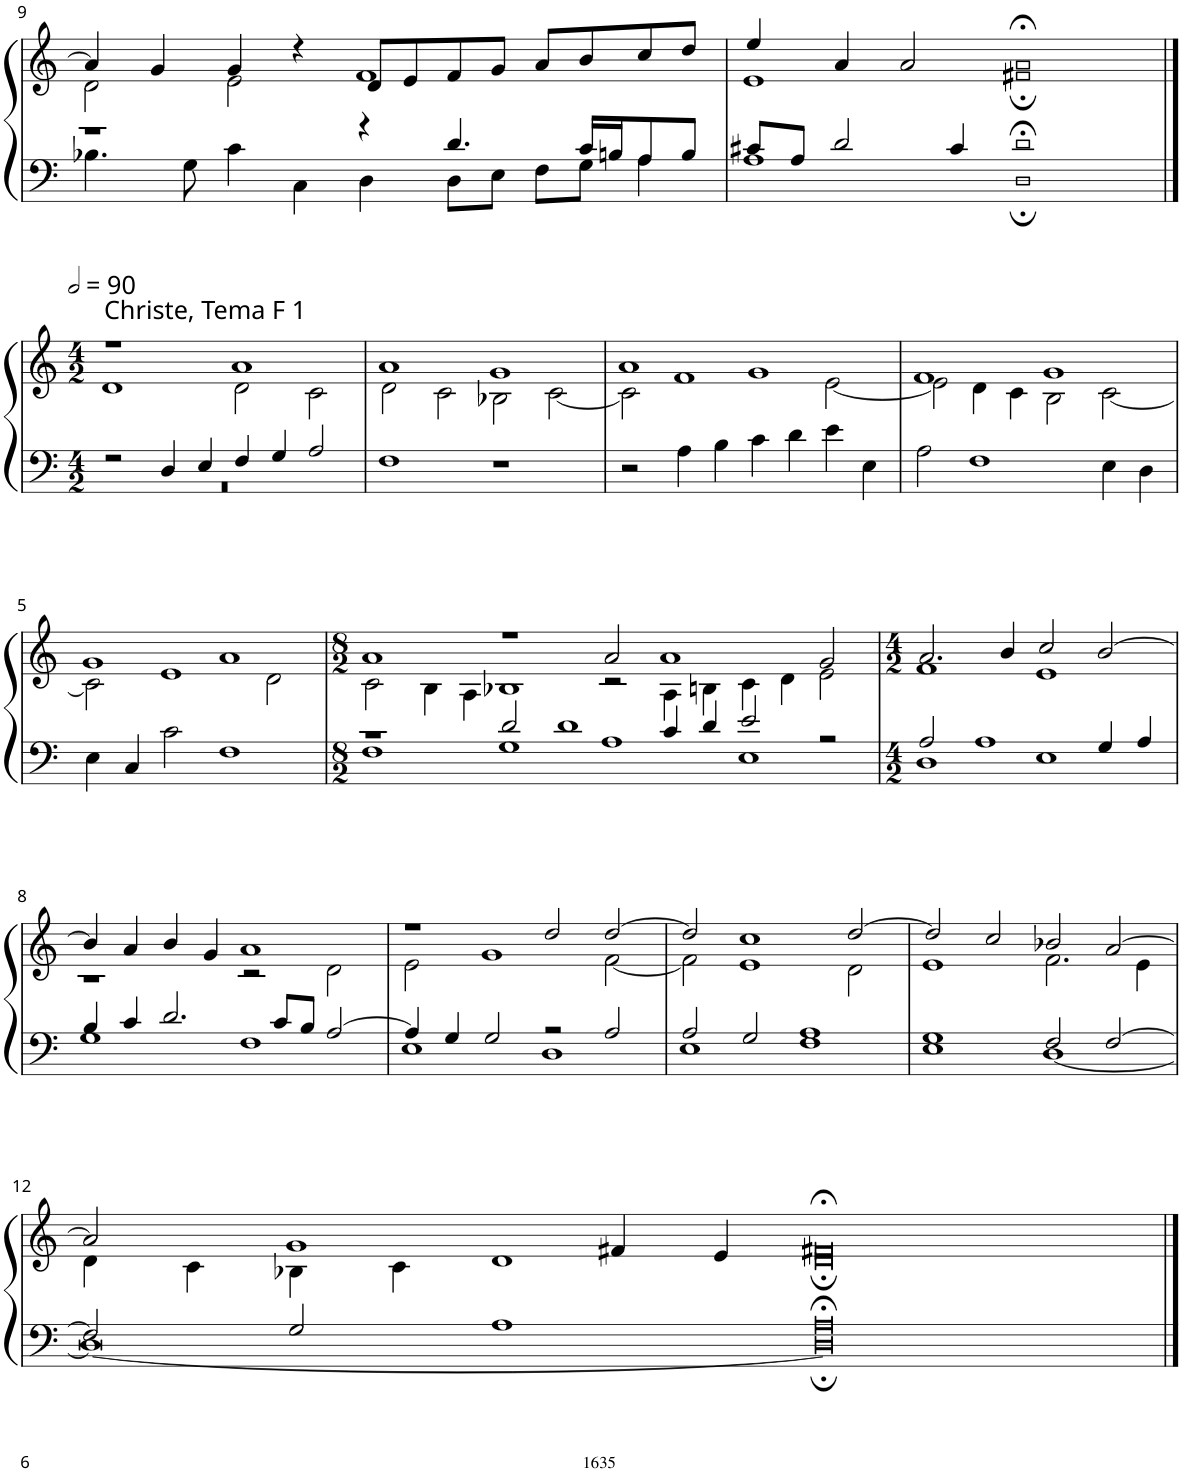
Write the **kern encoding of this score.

**kern	**kern
*part1	*part1
*staff2	*staff1
*I"Organ	*
*I'Org.	*
!!LO:PB:g=z
*clefF4	*clefG2
*k[]	*k[]
*M8/4	*M8/4
=9	=9
*^	*^
1r	4.B-X\	4a/]	2d\
.	.	4g/	.
.	8G\	.	.
.	4c\	4g/	2e\
.	4C\	4r	.
4r	4D\	8d/L	1f
.	.	8e/	.
4.d/	8D\L	8f/	.
.	8E\J	8g/J	.
.	8F\L	8a/L	.
16c/LL	8G\J	8b/	.
16Bn/J	.	.	.
8A/	4A\	8cc/	.
8B/J	.	8dd/J	.
=10	=10	=10	=10
8c#X/L	1A	4ee/	1e
8A/J	.	.	.
2d/	.	4a/	.
.	.	2a/	.
4c#/	.	.	.
1d;<	1D;	1a;<	1f#X;
!!LO:LB:g=z	!!
==1	==1	==1	==1
*M4/2	*	*M4/2	*
*	*	*MM180	*
!	!	!LO:TX:a:t=Christe, Tema F 1	!
2r	0r	0r	1d
4D/	.	.	.
4E/	.	.	.
4F/	.	.	2d\
4G/	.	.	.
2A/	.	.	2c\
1ryy	1ryy	1a	1ryy
*v	*v	*	*
=2	=2	=2
1F	1a	2d\
.	.	2c\
1r	1g	2B-X\
.	.	[2c\
=3	=3	=3
2r	1a	2c\]
4A\	.	1f
4B\	.	.
4c\	1g	.
4d\	.	.
4e\	.	[2e\
4E\	.	.
=4	=4	=4
2A\	1f	2e\]
1F	.	4d\
.	.	4c\
.	1g	2B\
4E\	.	[2c\
4D\	.	.
!!LO:LB:g=z	!!
=5	=5	=5
4E\	1g	2c\]
4C/	.	.
2c\	.	1e
1F	1a	.
.	.	2d\
=6	=6	=6
*M8/2	*M8/2	*
*^	*	*
1r	1F	1a	2c\
.	.	.	4B\
.	.	.	4A\
2d/	1G	1r	1B-X
1d	.	.	.
.	1A	2a/	2r
4c/	.	1a	4A\
4d/	.	.	4Bn\
2e/	1E	.	4c\
.	.	.	4d\
2r	.	2g/	2e\
=7	=7	=7	=7
*M4/2	*	*M4/2	*
2A/	1D	2.a/	1f
1A	.	.	.
.	.	4b/	.
.	1E	2cc/	1e
4G/	.	[2b/	.
4A/	.	.	.
!!LO:LB:g=z	!!
=8	=8	=8	=8
4B/	1G	4b/]	1r
4c/	.	4a/	.
2.d/	.	4b/	.
.	.	4g/	.
.	1F	1a	2r
8c/L	.	.	.
8B/J	.	.	.
[2A/	.	.	2d\
=9	=9	=9	=9
4A/]	1E	1r	2e\
4G/	.	.	.
2G/	.	.	1g
2r	1D	2dd/	.
2A/	.	[2dd/	[2f\
=10	=10	=10	=10
2A/	1E	2dd/]	2f\]
2G/	.	1cc	1e
1A	1F	.	.
.	.	[2dd/	2d\
=11	=11	=11	=11
1G	1E	2dd/]	1e
.	.	2cc/	.
2F/	[1D	2b-X/	2.f\
[2F/	.	[2a/	.
.	.	.	4e\
!!LO:LB:g=z	!!
=12	=12	=12	=12
2F/]	0D_	2a/]	4d\
.	.	.	4c\
2G/	.	1g	4B-X\
.	.	.	4c\
1A	.	.	1d
.	.	4f#X/	.
.	.	4e/	.
=13-	=13-	=13-	=13-
0A;<	0D;]	0f#X;<	0d;
*v	*v	*	*
*	*v	*v
==	==
*-	*-
